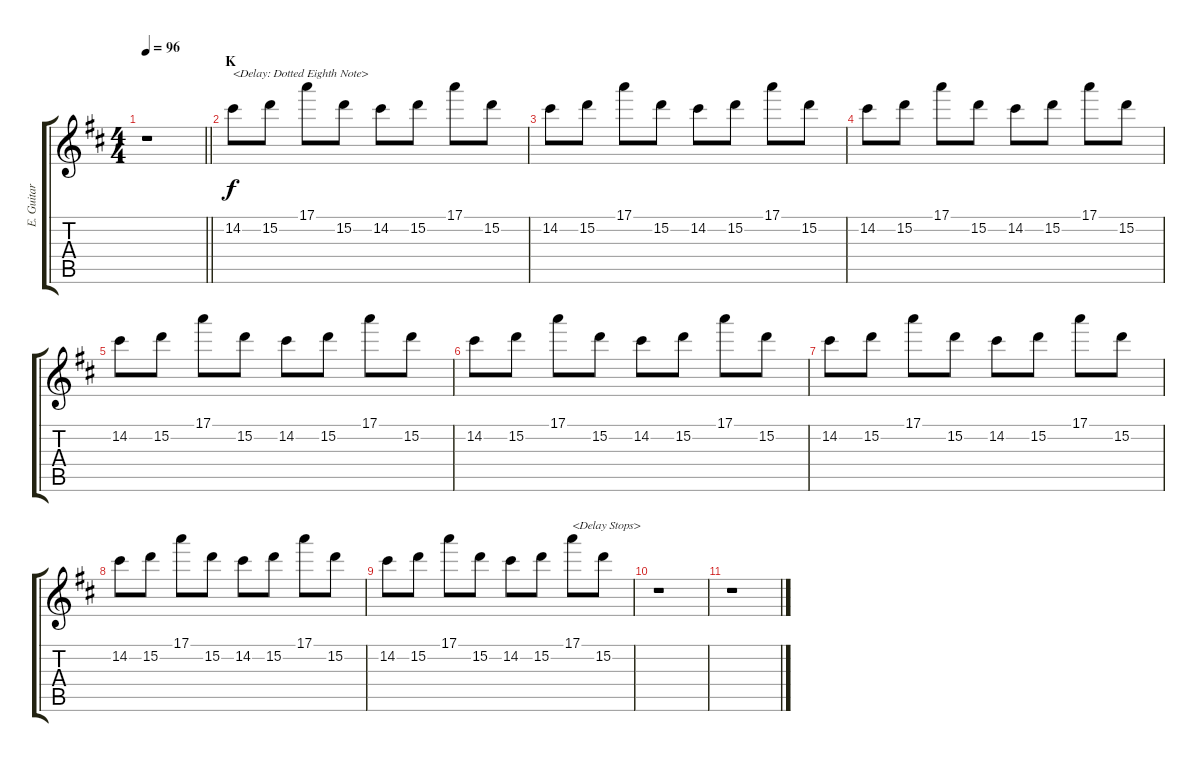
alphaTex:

\track ("E. Guitar II" "E. Guitar ") {instrument overdrivenguitar}
\staff {score tabs}
\tuning (E4 B3 G3 D3 A2 E2) {hide}
\ts (4 4)
\tempo 96
\clef g2
\barLineRight lightlight
\ks d
r.1{dy f} |
\section ("" "K")
14.2.8{txt "<Delay: Dotted Eighth Note>"} 15.2.8 17.1.8 15.2.8 14.2.8 15.2.8 17.1.8 15.2.8 |
14.2.8 15.2.8 17.1.8 15.2.8 14.2.8 15.2.8 17.1.8 15.2.8 |
14.2.8 15.2.8 17.1.8 15.2.8 14.2.8 15.2.8 17.1.8 15.2.8 |
14.2.8 15.2.8 17.1.8 15.2.8 14.2.8 15.2.8 17.1.8 15.2.8 |
14.2.8 15.2.8 17.1.8 15.2.8 14.2.8 15.2.8 17.1.8 15.2.8 |
14.2.8 15.2.8 17.1.8 15.2.8 14.2.8 15.2.8 17.1.8 15.2.8 |
14.2.8 15.2.8 17.1.8 15.2.8 14.2.8 15.2.8 17.1.8 15.2.8 |
14.2.8 15.2.8 17.1.8 15.2.8 14.2.8 15.2.8 17.1.8{txt "<Delay Stops>"} 15.2.8 |
r.1 |
r.1
